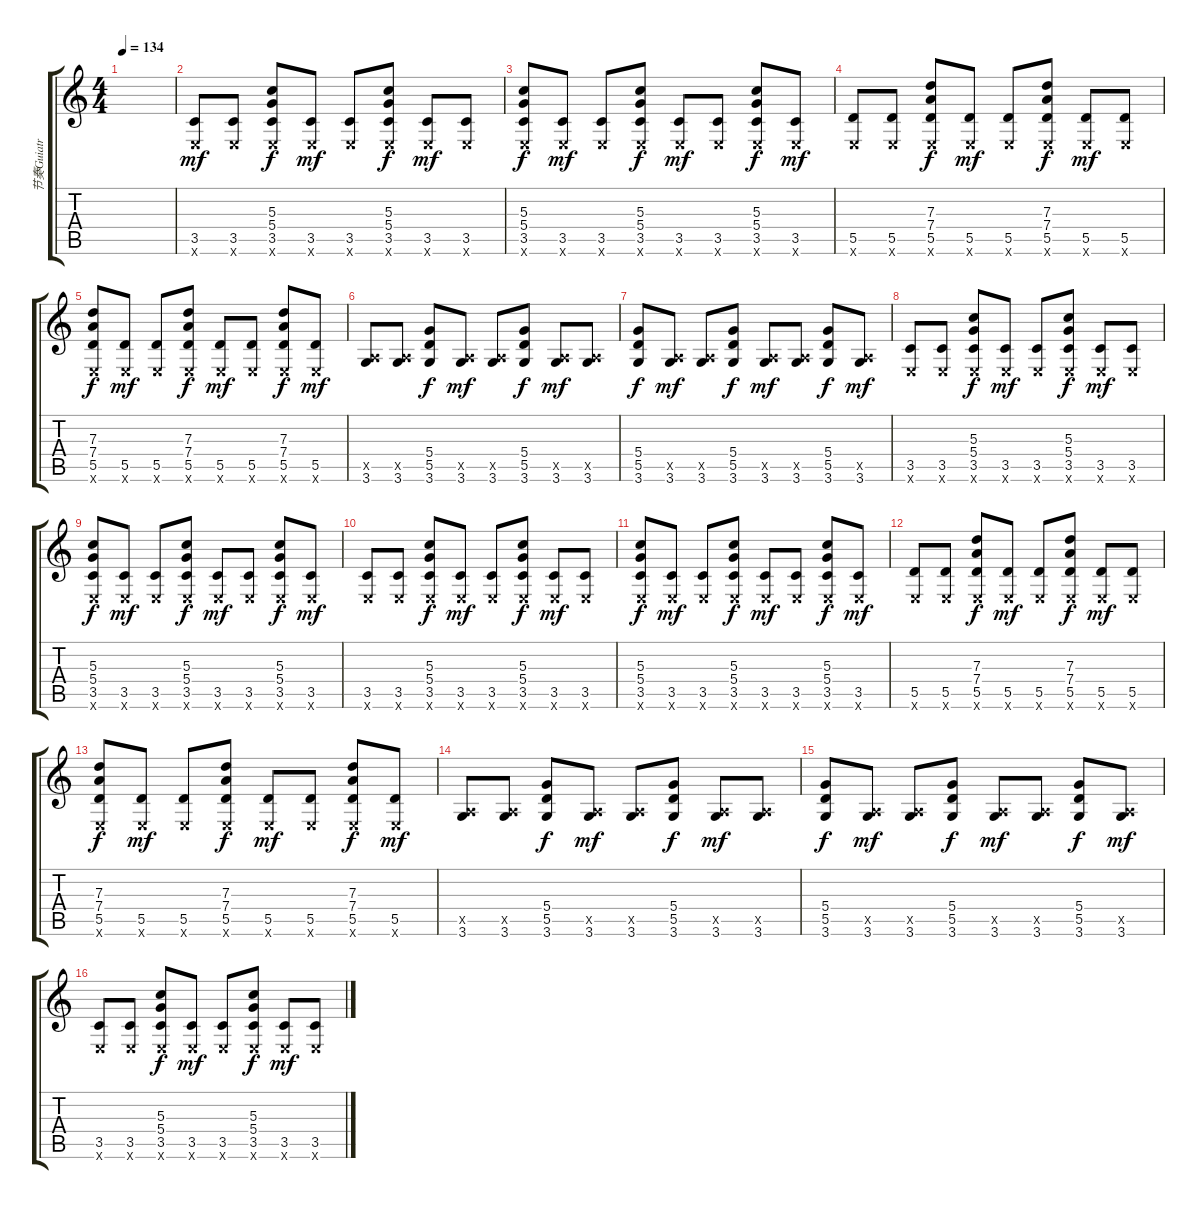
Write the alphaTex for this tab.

\track ("节奏Guiatr" "节奏Guiatr") {instrument distortionguitar}
\staff {score tabs}
\tuning (E4 B3 G3 D3 A2 E2) {hide}
\ts (4 4)
\tempo 134
\clef g2
\ks c
|
(3.5 0.6{x}).8{dy mf volume 11} (3.5 0.6{x}).8 (5.3 5.4 3.5 0.6{x}).8{dy f} (3.5 0.6{x}).8{dy mf} (3.5 0.6{x}).8 (5.3 5.4 3.5 0.6{x}).8{dy f} (3.5 0.6{x}).8{dy mf} (3.5 0.6{x}).8 |
(5.3 5.4 3.5 0.6{x}).8{dy f} (3.5 0.6{x}).8{dy mf} (3.5 0.6{x}).8 (5.3 5.4 3.5 0.6{x}).8{dy f} (3.5 0.6{x}).8{dy mf} (3.5 0.6{x}).8 (5.3 5.4 3.5 0.6{x}).8{dy f} (3.5 0.6{x}).8{dy mf} |
(5.5 0.6{x}).8 (5.5 0.6{x}).8 (7.3 7.4 5.5 0.6{x}).8{dy f} (5.5 0.6{x}).8{dy mf} (5.5 0.6{x}).8 (7.3 7.4 5.5 0.6{x}).8{dy f} (5.5 0.6{x}).8{dy mf} (5.5 0.6{x}).8 |
(7.3 7.4 5.5 0.6{x}).8{dy f} (5.5 0.6{x}).8{dy mf} (5.5 0.6{x}).8 (7.3 7.4 5.5 0.6{x}).8{dy f} (5.5 0.6{x}).8{dy mf} (5.5 0.6{x}).8 (7.3 7.4 5.5 0.6{x}).8{dy f} (5.5 0.6{x}).8{dy mf} |
(0.5{x} 3.6).8 (0.5{x} 3.6).8 (5.4 5.5 3.6).8{dy f} (0.5{x} 3.6).8{dy mf} (0.5{x} 3.6).8 (5.4 5.5 3.6).8{dy f} (0.5{x} 3.6).8{dy mf} (0.5{x} 3.6).8 |
(5.4 5.5 3.6).8{dy f} (0.5{x} 3.6).8{dy mf} (0.5{x} 3.6).8 (5.4 5.5 3.6).8{dy f} (0.5{x} 3.6).8{dy mf} (0.5{x} 3.6).8 (5.4 5.5 3.6).8{dy f} (0.5{x} 3.6).8{dy mf} |
(3.5 0.6{x}).8 (3.5 0.6{x}).8 (5.3 5.4 3.5 0.6{x}).8{dy f} (3.5 0.6{x}).8{dy mf} (3.5 0.6{x}).8 (5.3 5.4 3.5 0.6{x}).8{dy f} (3.5 0.6{x}).8{dy mf} (3.5 0.6{x}).8 |
(5.3 5.4 3.5 0.6{x}).8{dy f} (3.5 0.6{x}).8{dy mf} (3.5 0.6{x}).8 (5.3 5.4 3.5 0.6{x}).8{dy f} (3.5 0.6{x}).8{dy mf} (3.5 0.6{x}).8 (5.3 5.4 3.5 0.6{x}).8{dy f} (3.5 0.6{x}).8{dy mf} |
(3.5 0.6{x}).8 (3.5 0.6{x}).8 (5.3 5.4 3.5 0.6{x}).8{dy f} (3.5 0.6{x}).8{dy mf} (3.5 0.6{x}).8 (5.3 5.4 3.5 0.6{x}).8{dy f} (3.5 0.6{x}).8{dy mf} (3.5 0.6{x}).8 |
(5.3 5.4 3.5 0.6{x}).8{dy f} (3.5 0.6{x}).8{dy mf} (3.5 0.6{x}).8 (5.3 5.4 3.5 0.6{x}).8{dy f} (3.5 0.6{x}).8{dy mf} (3.5 0.6{x}).8 (5.3 5.4 3.5 0.6{x}).8{dy f} (3.5 0.6{x}).8{dy mf} |
(5.5 0.6{x}).8 (5.5 0.6{x}).8 (7.3 7.4 5.5 0.6{x}).8{dy f} (5.5 0.6{x}).8{dy mf} (5.5 0.6{x}).8 (7.3 7.4 5.5 0.6{x}).8{dy f} (5.5 0.6{x}).8{dy mf} (5.5 0.6{x}).8 |
(7.3 7.4 5.5 0.6{x}).8{dy f} (5.5 0.6{x}).8{dy mf} (5.5 0.6{x}).8 (7.3 7.4 5.5 0.6{x}).8{dy f} (5.5 0.6{x}).8{dy mf} (5.5 0.6{x}).8 (7.3 7.4 5.5 0.6{x}).8{dy f} (5.5 0.6{x}).8{dy mf} |
(0.5{x} 3.6).8 (0.5{x} 3.6).8 (5.4 5.5 3.6).8{dy f} (0.5{x} 3.6).8{dy mf} (0.5{x} 3.6).8 (5.4 5.5 3.6).8{dy f} (0.5{x} 3.6).8{dy mf} (0.5{x} 3.6).8 |
(5.4 5.5 3.6).8{dy f} (0.5{x} 3.6).8{dy mf} (0.5{x} 3.6).8 (5.4 5.5 3.6).8{dy f} (0.5{x} 3.6).8{dy mf} (0.5{x} 3.6).8 (5.4 5.5 3.6).8{dy f} (0.5{x} 3.6).8{dy mf} |
(3.5 0.6{x}).8 (3.5 0.6{x}).8 (5.3 5.4 3.5 0.6{x}).8{dy f} (3.5 0.6{x}).8{dy mf} (3.5 0.6{x}).8 (5.3 5.4 3.5 0.6{x}).8{dy f} (3.5 0.6{x}).8{dy mf} (3.5 0.6{x}).8
